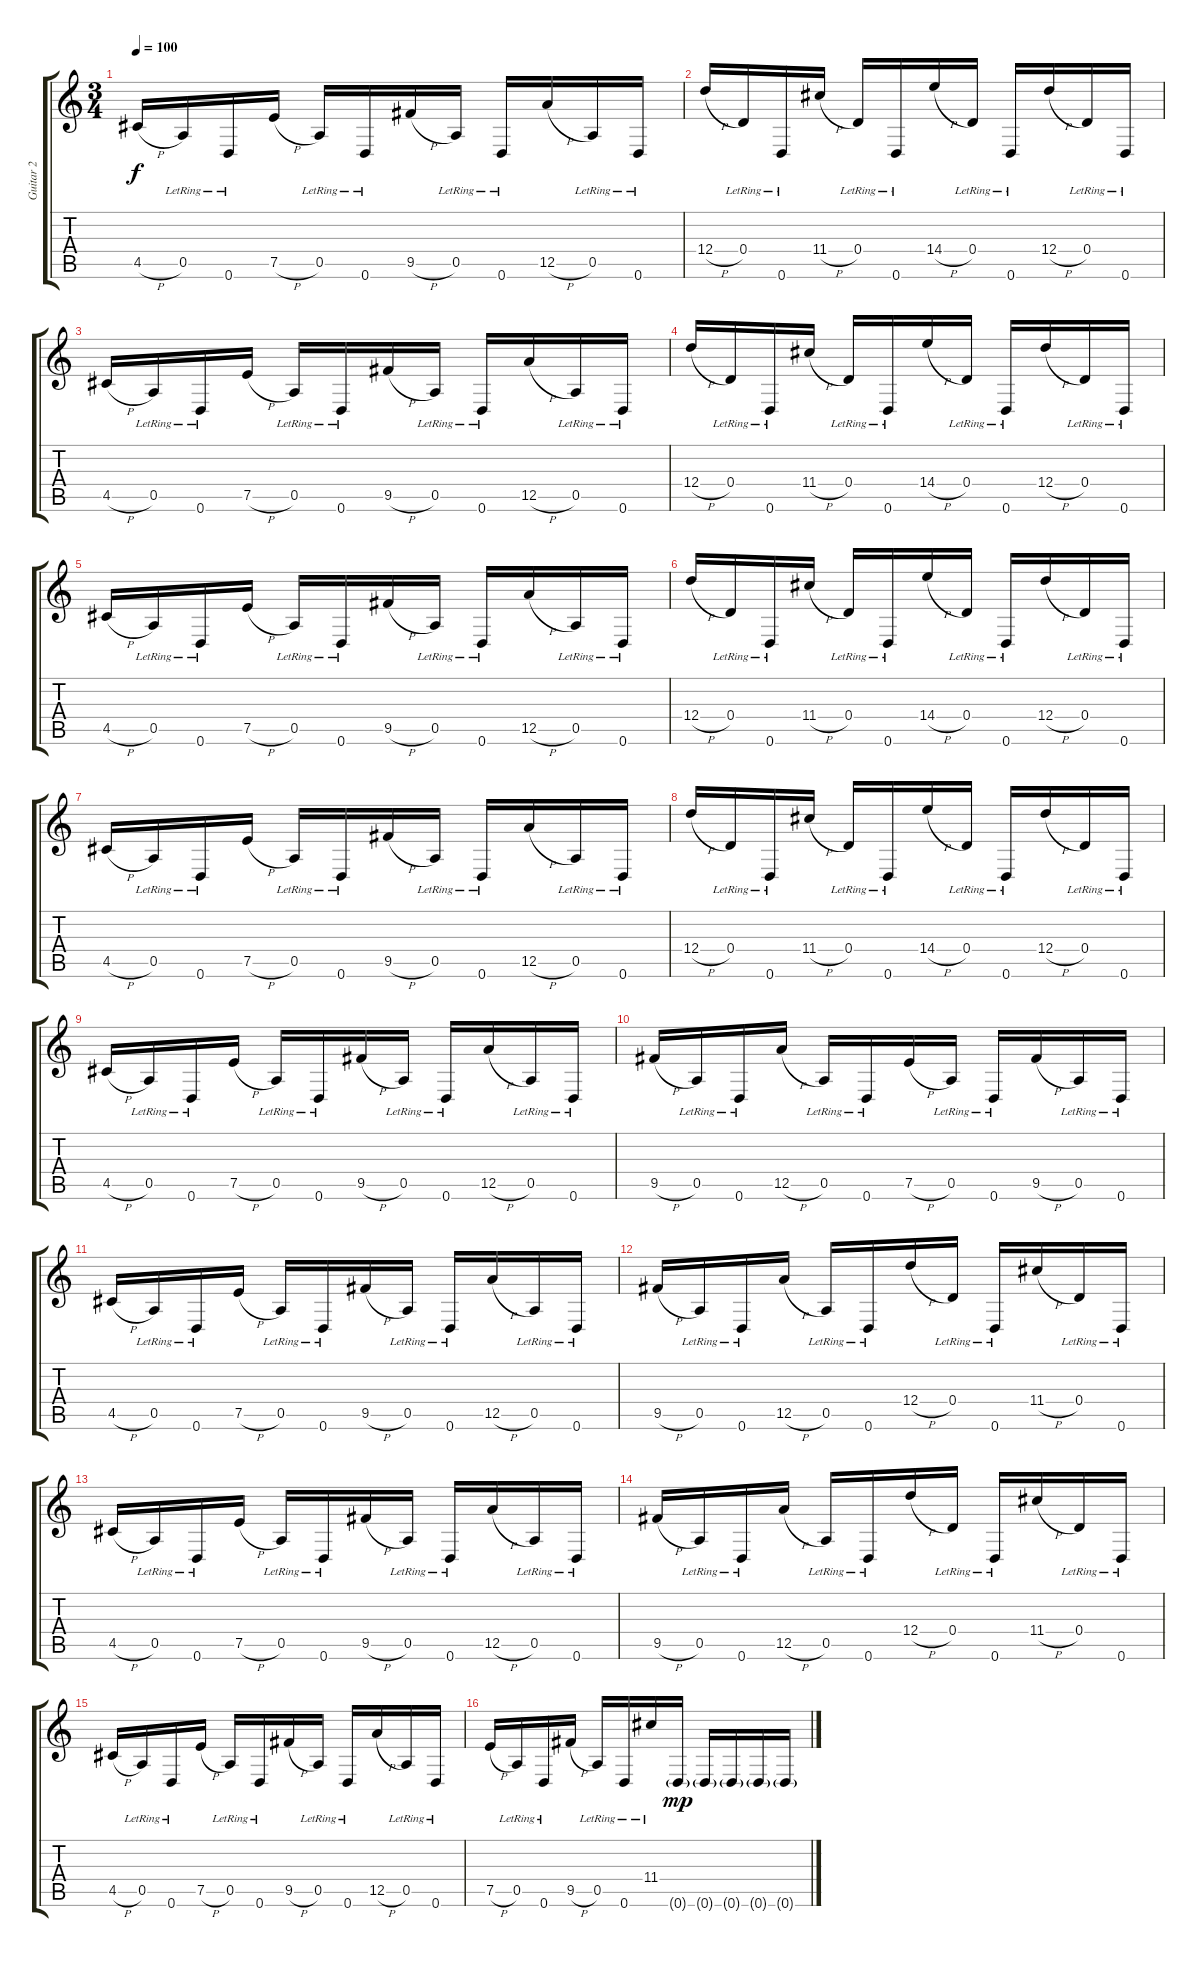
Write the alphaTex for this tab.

\track ("Guitar 2" "Guitar 2") {instrument acousticguitarsteel}
\staff {score tabs}
\tuning (E4 B3 G3 D3 A2 D2) {hide}
\ts (3 4)
\tempo 100
\clef g2
\ks c
4.5{h}.16{dy f} 0.5{lr}.16 0.6{lr}.16 7.5{h}.16 0.5{lr}.16 0.6{lr}.16 9.5{h}.16 0.5{lr}.16 0.6{lr}.16 12.5{h}.16 0.5{lr}.16 0.6{lr}.16 |
12.4{h}.16 0.4{lr}.16 0.6{lr}.16 11.4{h}.16 0.4{lr}.16 0.6{lr}.16 14.4{h}.16 0.4{lr}.16 0.6{lr}.16 12.4{h}.16 0.4{lr}.16 0.6{lr}.16 |
4.5{h}.16 0.5{lr}.16 0.6{lr}.16 7.5{h}.16 0.5{lr}.16 0.6{lr}.16 9.5{h}.16 0.5{lr}.16 0.6{lr}.16 12.5{h}.16 0.5{lr}.16 0.6{lr}.16 |
12.4{h}.16 0.4{lr}.16 0.6{lr}.16 11.4{h}.16 0.4{lr}.16 0.6{lr}.16 14.4{h}.16 0.4{lr}.16 0.6{lr}.16 12.4{h}.16 0.4{lr}.16 0.6{lr}.16 |
4.5{h}.16 0.5{lr}.16 0.6{lr}.16 7.5{h}.16 0.5{lr}.16 0.6{lr}.16 9.5{h}.16 0.5{lr}.16 0.6{lr}.16 12.5{h}.16 0.5{lr}.16 0.6{lr}.16 |
12.4{h}.16 0.4{lr}.16 0.6{lr}.16 11.4{h}.16 0.4{lr}.16 0.6{lr}.16 14.4{h}.16 0.4{lr}.16 0.6{lr}.16 12.4{h}.16 0.4{lr}.16 0.6{lr}.16 |
4.5{h}.16 0.5{lr}.16 0.6{lr}.16 7.5{h}.16 0.5{lr}.16 0.6{lr}.16 9.5{h}.16 0.5{lr}.16 0.6{lr}.16 12.5{h}.16 0.5{lr}.16 0.6{lr}.16 |
12.4{h}.16 0.4{lr}.16 0.6{lr}.16 11.4{h}.16 0.4{lr}.16 0.6{lr}.16 14.4{h}.16 0.4{lr}.16 0.6{lr}.16 12.4{h}.16 0.4{lr}.16 0.6{lr}.16 |
4.5{h}.16 0.5{lr}.16 0.6{lr}.16 7.5{h}.16 0.5{lr}.16 0.6{lr}.16 9.5{h}.16 0.5{lr}.16 0.6{lr}.16 12.5{h}.16 0.5{lr}.16 0.6{lr}.16 |
9.5{h}.16 0.5{lr}.16 0.6{lr}.16 12.5{h}.16 0.5{lr}.16 0.6{lr}.16 7.5{h}.16 0.5{lr}.16 0.6{lr}.16 9.5{h}.16 0.5{lr}.16 0.6{lr}.16 |
4.5{h}.16 0.5{lr}.16 0.6{lr}.16 7.5{h}.16 0.5{lr}.16 0.6{lr}.16 9.5{h}.16 0.5{lr}.16 0.6{lr}.16 12.5{h}.16 0.5{lr}.16 0.6{lr}.16 |
9.5{h}.16 0.5{lr}.16 0.6{lr}.16 12.5{h}.16 0.5{lr}.16 0.6{lr}.16 12.4{h}.16 0.4{lr}.16 0.6{lr}.16 11.4{h}.16 0.4{lr}.16 0.6{lr}.16 |
4.5{h}.16 0.5{lr}.16 0.6{lr}.16 7.5{h}.16 0.5{lr}.16 0.6{lr}.16 9.5{h}.16 0.5{lr}.16 0.6{lr}.16 12.5{h}.16 0.5{lr}.16 0.6{lr}.16 |
9.5{h}.16 0.5{lr}.16 0.6{lr}.16 12.5{h}.16 0.5{lr}.16 0.6{lr}.16 12.4{h}.16 0.4{lr}.16 0.6{lr}.16 11.4{h}.16 0.4{lr}.16 0.6{lr}.16 |
4.5{h}.16 0.5{lr}.16 0.6{lr}.16 7.5{h}.16 0.5{lr}.16 0.6{lr}.16 9.5{h}.16 0.5{lr}.16 0.6{lr}.16 12.5{h}.16 0.5{lr}.16 0.6{lr}.16 |
7.5{h}.16 0.5{lr}.16 0.6{lr}.16 9.5{h}.16 0.5{lr}.16 0.6{lr}.16 11.4{lr}.16 0.6{g}.16{dy mp} 0.6{g}.16 0.6{g}.16 0.6{g}.16 0.6{g}.16
